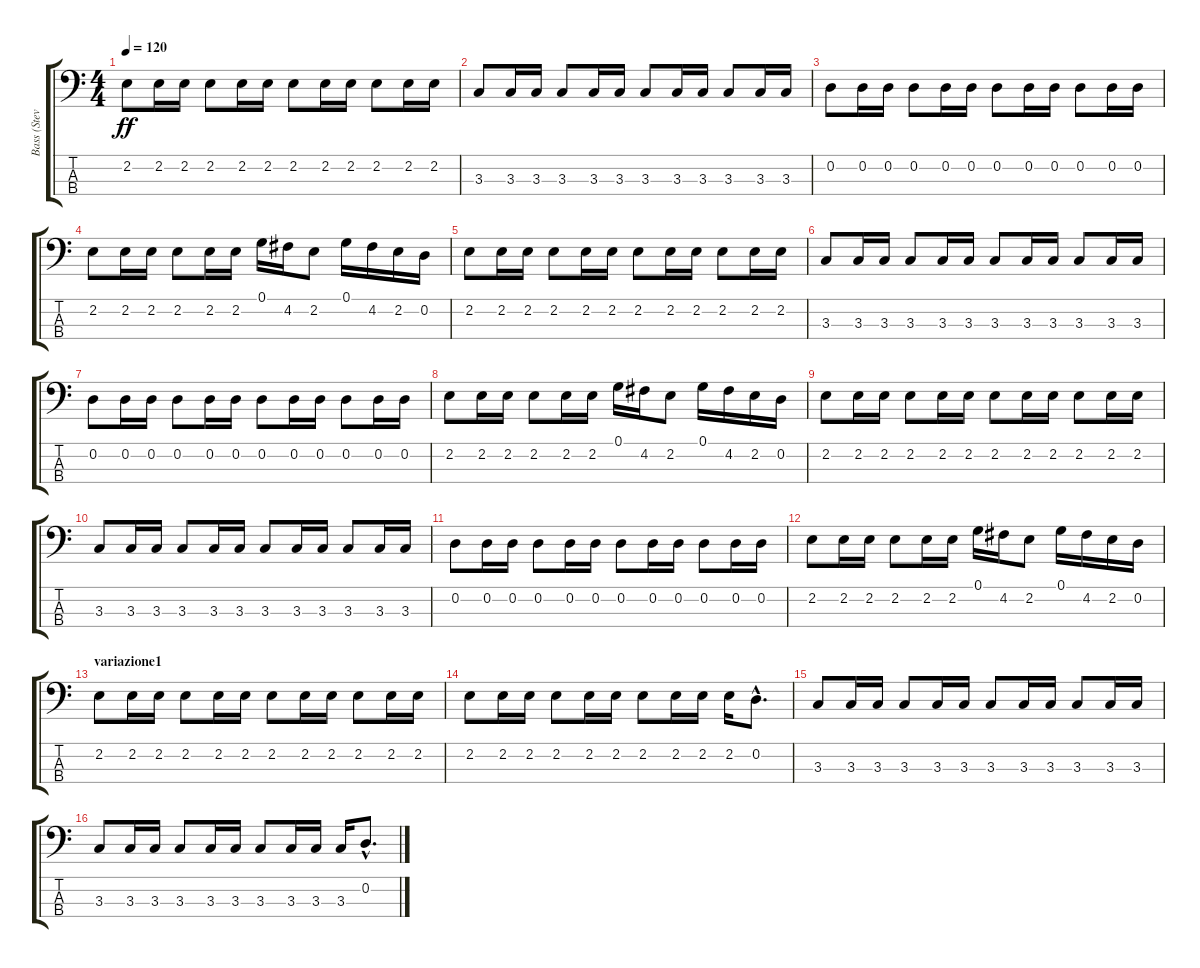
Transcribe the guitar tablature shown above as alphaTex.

\track ("Bass (Steve)" "Bass (Stev") {instrument electricbassfinger}
\staff {score tabs}
\tuning (G2 D2 A1 E1) {hide}
\ts (4 4)
\tempo 120
\clef f4
\ks c
2.2.8{dy ff} 2.2.16 2.2.16 2.2.8 2.2.16 2.2.16 2.2.8 2.2.16 2.2.16 2.2.8 2.2.16 2.2.16 |
3.3.8 3.3.16 3.3.16 3.3.8 3.3.16 3.3.16 3.3.8 3.3.16 3.3.16 3.3.8 3.3.16 3.3.16 |
0.2.8 0.2.16 0.2.16 0.2.8 0.2.16 0.2.16 0.2.8 0.2.16 0.2.16 0.2.8 0.2.16 0.2.16 |
2.2.8 2.2.16 2.2.16 2.2.8 2.2.16 2.2.16 0.1.16 4.2.16 2.2.8 0.1.16 4.2.16 2.2.16 0.2.16 |
2.2.8 2.2.16 2.2.16 2.2.8 2.2.16 2.2.16 2.2.8 2.2.16 2.2.16 2.2.8 2.2.16 2.2.16 |
3.3.8 3.3.16 3.3.16 3.3.8 3.3.16 3.3.16 3.3.8 3.3.16 3.3.16 3.3.8 3.3.16 3.3.16 |
0.2.8 0.2.16 0.2.16 0.2.8 0.2.16 0.2.16 0.2.8 0.2.16 0.2.16 0.2.8 0.2.16 0.2.16 |
2.2.8 2.2.16 2.2.16 2.2.8 2.2.16 2.2.16 0.1.16 4.2.16 2.2.8 0.1.16 4.2.16 2.2.16 0.2.16 |
2.2.8 2.2.16 2.2.16 2.2.8 2.2.16 2.2.16 2.2.8 2.2.16 2.2.16 2.2.8 2.2.16 2.2.16 |
3.3.8 3.3.16 3.3.16 3.3.8 3.3.16 3.3.16 3.3.8 3.3.16 3.3.16 3.3.8 3.3.16 3.3.16 |
0.2.8 0.2.16 0.2.16 0.2.8 0.2.16 0.2.16 0.2.8 0.2.16 0.2.16 0.2.8 0.2.16 0.2.16 |
2.2.8 2.2.16 2.2.16 2.2.8 2.2.16 2.2.16 0.1.16 4.2.16 2.2.8 0.1.16 4.2.16 2.2.16 0.2.16 |
\section ("" "variazione1")
2.2.8 2.2.16 2.2.16 2.2.8 2.2.16 2.2.16 2.2.8 2.2.16 2.2.16 2.2.8 2.2.16 2.2.16 |
2.2.8 2.2.16 2.2.16 2.2.8 2.2.16 2.2.16 2.2.8 2.2.16 2.2.16 2.2.16 0.2{hac}.8{d} |
3.3.8 3.3.16 3.3.16 3.3.8 3.3.16 3.3.16 3.3.8 3.3.16 3.3.16 3.3.8 3.3.16 3.3.16 |
3.3.8 3.3.16 3.3.16 3.3.8 3.3.16 3.3.16 3.3.8 3.3.16 3.3.16 3.3.16 0.2{hac}.8{d}
